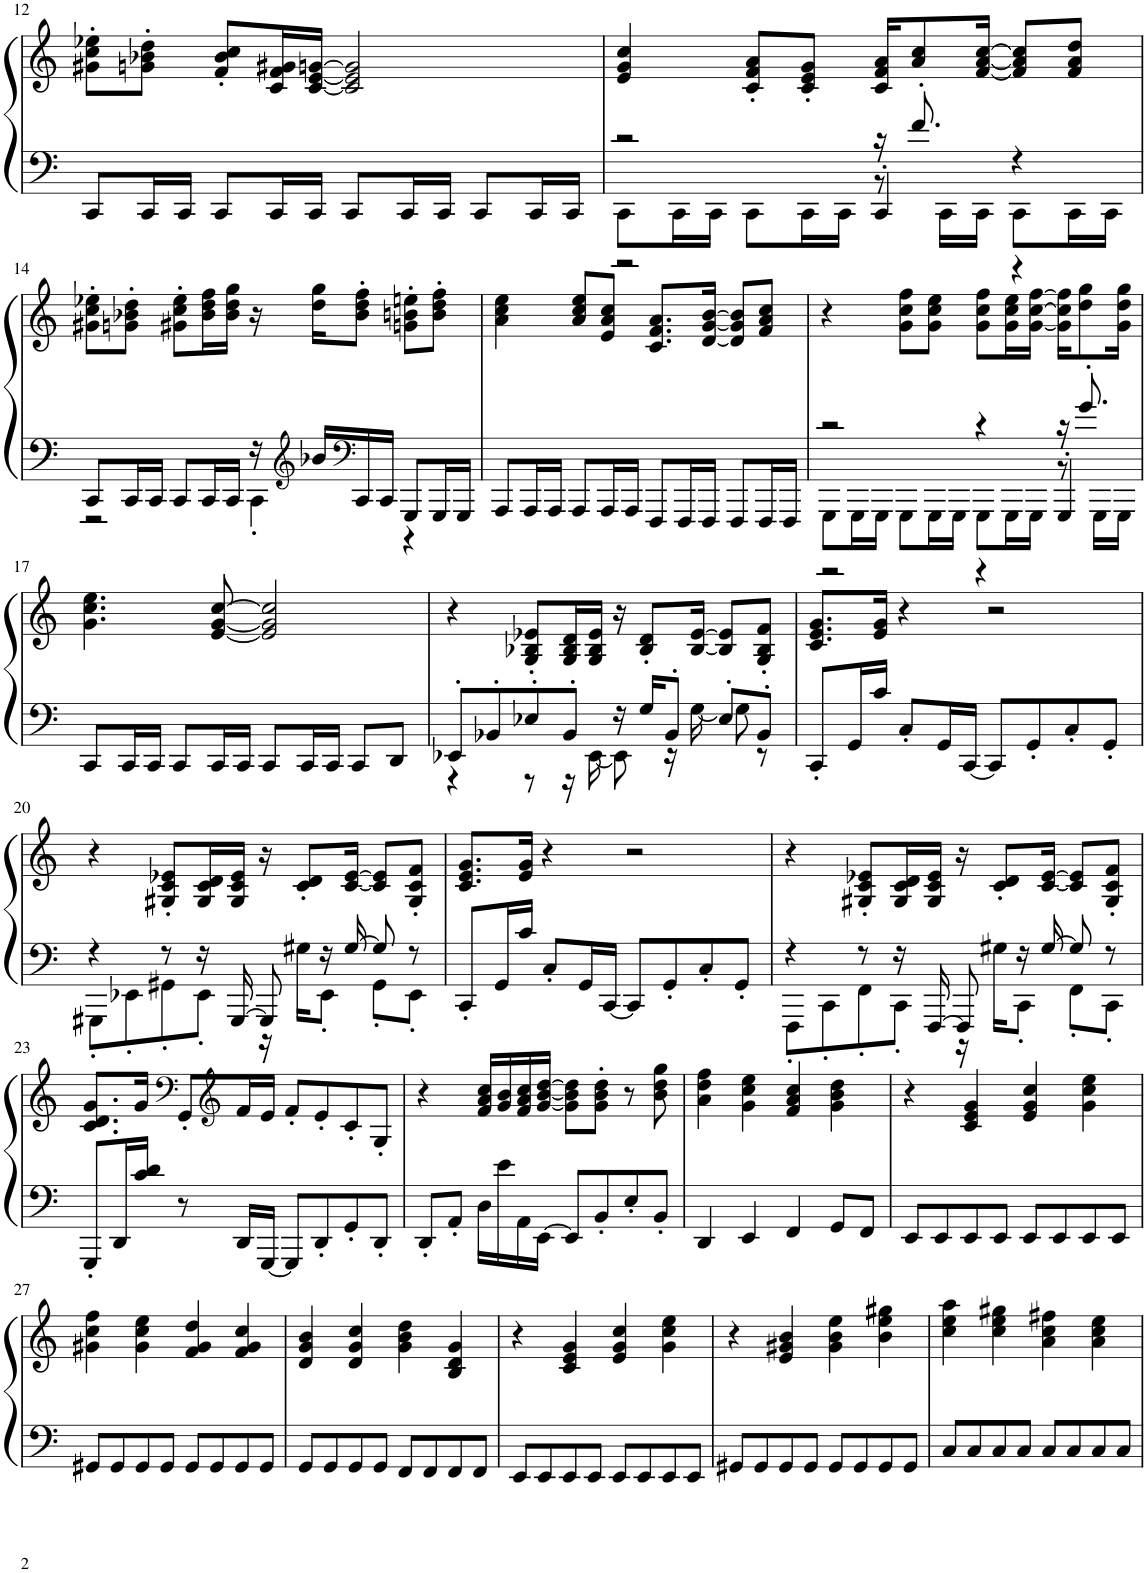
**kern	**kern
*part1	*part1
*staff2	*staff1
*I"Piano, Piano	*
*I'Pno.	*
!!LO:PB:g=z
*clefF4	*clefG2
*k[]	*k[]
*M4/4	*M4/4
=12	=12
8CC/L	8g#X\' 8cc\' 8ee-X\'L
16CC/L	8gn\' 8b-X\' 8dd\'J
16CC/JJ	.
8CC/L	8f/' 8b-/' 8cc/'L
16CC/L	16c/ 16f/ 16g#X/L
16CC/JJ	[16c/ [16e/ [16gn/JJ
8CC/L	2c/] 2e/] 2g/]
16CC/L	.
16CC/JJ	.
8CC/L	.
16CC/L	.
16CC/JJ	.
=13	=13
*^	*
*	*^	*
2r	8CC\L	2r	4e/ 4g/ 4cc/
.	16CC\L	.	.
.	16CC\JJ	.	.
.	8CC\L	.	8c/' 8f/' 8a/'L
.	16CC\L	.	8c/' 8e/' 8g/'J
.	16CC\JJ	.	.
16r	8r	4CC'/	16c/ 16f/ 16a/KL
8.f'/	.	.	8a/ 8cc/
.	16CC\LL	.	.
.	16CC\JJ	.	[16f/ [16a/ [16cc/Jk
4r	8CC\L	4r	8f/] 8a/] 8cc/]L
.	16CC\L	.	8f/ 8a/ 8dd/J
.	16CC\JJ	.	.
*	*v	*v	*
!!LO:LB:g=z
=14	=14	=14
8CC/L	2r	8g#X\' 8cc\' 8ee-X\'L
16CC/L	.	8gn\' 8b-X\' 8dd\'J
16CC/JJ	.	.
8CC/L	.	8g#X\' 8cc\' 8ee-\'L
16CC/L	.	16b-\ 16dd\ 16ff\L
16CC/JJ	.	16b-\ 16dd\ 16gg\JJ
16r	4CC'\	16r
*clefG2	*	*
16b-X/LL	.	16dd\ 16gg\KL
*clefF4	*	*
16CC/	.	8b-\' 8dd\' 8ff\'J
16CC/JJ	.	.
8GGG/L	4r	8gn\' 8bn\' 8een\'L
16GGG/L	.	8b\' 8dd\' 8ff\'J
16GGG/JJ	.	.
*v	*v	*
=15	=15
8AAA/L	4a\ 4cc\ 4ee\
16AAA/L	.
16AAA/JJ	.
8AAA/L	8a/ 8cc/ 8ee/L
16AAA/L	8e/ 8a/ 8cc/J
16AAA/JJ	.
8FFF/L	8.c/ 8.f/ 8.a/L
16FFF/L	.
16FFF/JJ	[16d/ [16g/ [16b/Jk
8FFF/L	8d/] 8g/] 8b/]L
16FFF/L	8f/ 8a/ 8cc/J
16FFF/JJ	.
=16	=16
*^	*
*	*^	*
2r	8GGG\L	2r	4r
.	16GGG\L	.	.
.	16GGG\JJ	.	.
.	8GGG\L	.	8g\ 8cc\ 8ff\L
.	16GGG\L	.	8g\ 8cc\ 8ee\J
.	16GGG\JJ	.	.
4r	8GGG\L	4r	8g\ 8cc\ 8ff\L
.	16GGG\L	.	16g\ 16cc\ 16ee\L
.	16GGG\JJ	.	[16g\ [16cc\ [16ff\JJ
16r	8r	4GGG'/	16g\] 16cc\] 16ff\]KL
8.g'/	.	.	8dd\ 8gg\
.	16GGG\LL	.	.
.	16GGG\JJ	.	16g\ 16dd\ 16gg\Jk
*v	*v	*v	*
!!LO:LB:g=z
=17	=17
8CC/L	4.g\ 4.cc\ 4.ee\
16CC/L	.
16CC/JJ	.
8CC/L	.
16CC/L	[8e/ [8g/ [8cc/
16CC/JJ	.
8CC/L	2e/] 2g/] 2cc/]
16CC/L	.
16CC/JJ	.
8CC/L	.
8DD/J	.
=18	=18
*^	*
8EE-X'/L	4r	4r
8BB-X'/	.	.
8E-X'/	8r	8G/' 8B-X/' 8e-X/'L
8BB-'/J	16r	16G/ 16B-/ 16d/L
.	[16EE-\	16G/ 16B-/ 16e-/JJ
16r	8EE-\]	16r
16G/KL	.	8B-/' 8d/'L
8BB-'/J	16r	.
.	[16G\	[16B-/ [16e-/Jk
8E-'/L	8G\]	8B-/] 8e-/]L
8BB-'/J	8r	8G/' 8B-/' 8f/'J
*v	*v	*
=19	=19
8CC'/L	8.c/ 8.e/ 8.g/L
16GG/L	.
16c/JJ	16e/ 16g/Jk
8C'/L	4r
16GG/L	.
[16CC/JJ	.
8CC/L]	2r
8GG'/	.
8C'/	.
8GG'/J	.
!!LO:LB:g=z
=20	=20
*^	*
4r	8GGG#X'\L	4r
.	8EE-X'\	.
8r	8GG#X'\	8G#X/' 8c/' 8e-X/'L
16r	8EE-'\J	16G#/ 16c/ 16d/L
[16GGG#/	.	16G#/ 16c/ 16e-/JJ
8GGG#/]	16r	16r
.	16G#X\KL	8c/' 8d/'L
16r	8EE-'\J	.
[16G#/	.	[16c/ [16e-/Jk
8G#/]	8GG#'\L	8c/] 8e-/]L
8r	8EE-'\J	8G#/' 8c/' 8f/'J
*v	*v	*
=21	=21
8CC'/L	8.c/ 8.e/ 8.g/L
16GG/L	.
16c/JJ	16e/ 16g/Jk
8C'/L	4r
16GG/L	.
[16CC/JJ	.
8CC/L]	2r
8GG'/	.
8C'/	.
8GG'/J	.
=22	=22
*^	*
4r	8FFF'\L	4r
.	8CC'\	.
8r	8FF'\	8G#X/' 8c/' 8e-X/'L
16r	8CC'\J	16G#/ 16c/ 16d/L
[16FFF/	.	16G#/ 16c/ 16e-/JJ
8FFF/]	16r	16r
.	16G#X\KL	8c/' 8d/'L
16r	8CC'\J	.
[16G#/	.	[16c/ [16e-/Jk
8G#/]	8FF'\L	8c/] 8e-/]L
8r	8CC'\J	8G#/' 8c/' 8f/'J
*v	*v	*
!!LO:LB:g=z
=23	=23
8GGG'/L	8.c/ 8.d/ 8.g/L
16DD/L	.
16c/ 16d/JJ	16g/Jk
*	*clefF4
8r	8GG'/L
*	*clefG2
16DD/LL	16f/L
[16GGG/JJ	16e/JJ
8GGG/L]	8f'/L
8DD'/	8e'/
8GG'/	8c'/
8DD'/J	8G'/J
=24	=24
8DD'/L	4r
8AA'/J	.
16D\LL	16f/ 16a/ 16cc/LL
16e\	16g/ 16b/
16AA\	16f/ 16a/ 16cc/
[16EE\JJ	[16g/ [16b/ [16dd/JJ
8EE/L]	8g\] 8b\] 8dd\]L
8BB'/	8g\' 8b\' 8dd\'J
8E'/	8r
8BB'/J	8b\ 8dd\ 8gg\
=25	=25
4DD/	4a\ 4dd\ 4ff\
4EE/	4g\ 4cc\ 4ee\
4FF/	4f/ 4a/ 4cc/
8GG/L	4g\ 4b\ 4dd\
8FF/J	.
=26	=26
8EE/L	4r
8EE/	.
8EE/	4c/ 4e/ 4g/
8EE/J	.
8EE/L	4e/ 4g/ 4cc/
8EE/	.
8EE/	4g\ 4cc\ 4ee\
8EE/J	.
!!LO:LB:g=z
=27	=27
8GG#X/L	4g#X\ 4cc\ 4ff\
8GG#/	.
8GG#/	4g#\ 4cc\ 4ee\
8GG#/J	.
8GG#/L	4f/ 4g#/ 4dd/
8GG#/	.
8GG#/	4f/ 4g#/ 4cc/
8GG#/J	.
=28	=28
8GG/L	4d/ 4g/ 4b/
8GG/	.
8GG/	4d/ 4g/ 4cc/
8GG/J	.
8FF/L	4g\ 4b\ 4dd\
8FF/	.
8FF/	4B/ 4d/ 4g/
8FF/J	.
=29	=29
8EE/L	4r
8EE/	.
8EE/	4c/ 4e/ 4g/
8EE/J	.
8EE/L	4e/ 4g/ 4cc/
8EE/	.
8EE/	4g\ 4cc\ 4ee\
8EE/J	.
=30	=30
8GG#X/L	4r
8GG#/	.
8GG#/	4e/ 4g#X/ 4b/
8GG#/J	.
8GG#/L	4g#\ 4b\ 4ee\
8GG#/	.
8GG#/	4b\ 4ee\ 4gg#X\
8GG#/J	.
=31	=31
8C/L	4cc\ 4ee\ 4aa\
8C/	.
8C/	4cc\ 4ee\ 4gg#X\
8C/J	.
8C/L	4a\ 4cc\ 4ff#X\
8C/	.
8C/	4a\ 4cc\ 4ee\
8C/J	.
=	=
*-	*-
